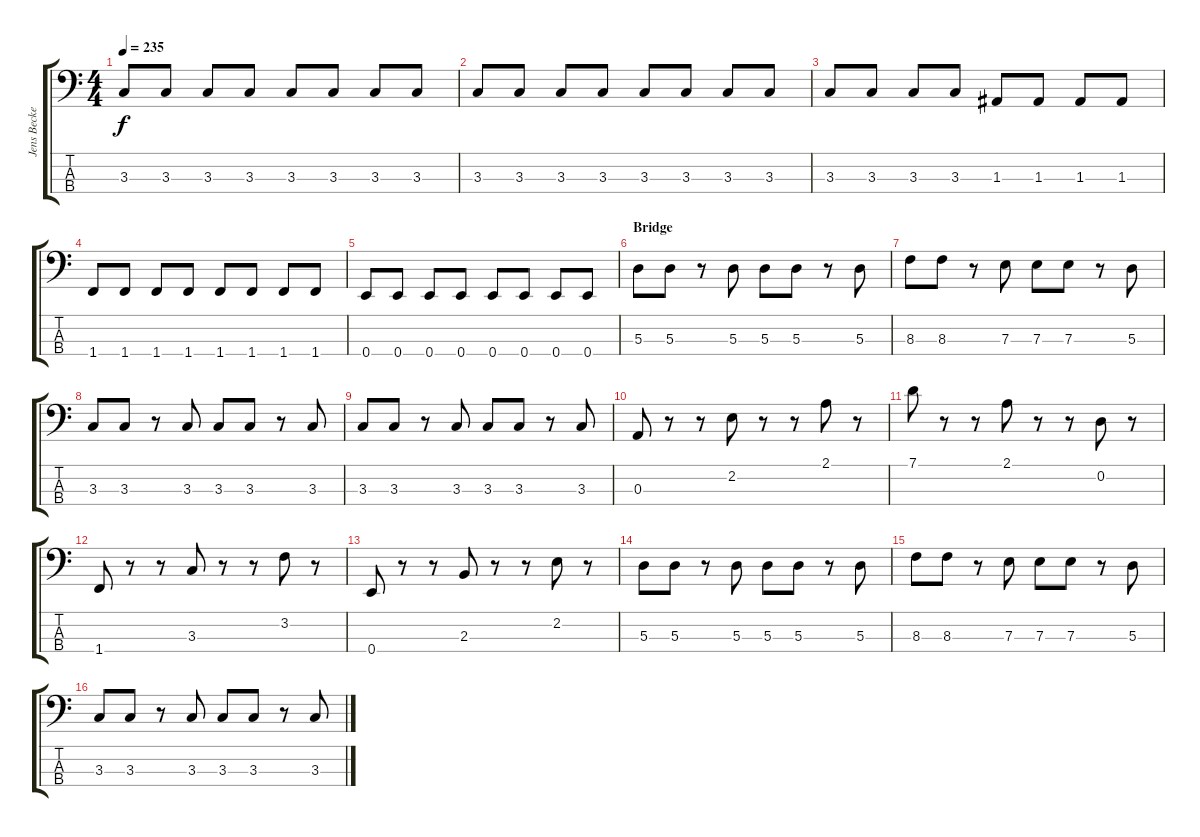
\track ("Jens Becker" "Jens Becke") {instrument electricbasspick}
\staff {score tabs}
\tuning (G2 D2 A1 E1) {hide}
\ts (4 4)
\tempo 235
\clef f4
\ks c
3.3.8{dy f} 3.3.8 3.3.8 3.3.8 3.3.8 3.3.8 3.3.8 3.3.8 |
3.3.8 3.3.8 3.3.8 3.3.8 3.3.8 3.3.8 3.3.8 3.3.8 |
3.3.8 3.3.8 3.3.8 3.3.8 1.3.8 1.3.8 1.3.8 1.3.8 |
1.4.8 1.4.8 1.4.8 1.4.8 1.4.8 1.4.8 1.4.8 1.4.8 |
0.4.8 0.4.8 0.4.8 0.4.8 0.4.8 0.4.8 0.4.8 0.4.8 |
\section ("" "Bridge")
5.3.8 5.3.8 r.8 5.3.8 5.3.8 5.3.8 r.8 5.3.8 |
8.3.8 8.3.8 r.8 7.3.8 7.3.8 7.3.8 r.8 5.3.8 |
3.3.8 3.3.8 r.8 3.3.8 3.3.8 3.3.8 r.8 3.3.8 |
3.3.8 3.3.8 r.8 3.3.8 3.3.8 3.3.8 r.8 3.3.8 |
0.3.8 r.8 r.8 2.2.8 r.8 r.8 2.1.8 r.8 |
7.1.8 r.8 r.8 2.1.8 r.8 r.8 0.2.8 r.8 |
1.4.8 r.8 r.8 3.3.8 r.8 r.8 3.2.8 r.8 |
0.4.8 r.8 r.8 2.3.8 r.8 r.8 2.2.8 r.8 |
5.3.8 5.3.8 r.8 5.3.8 5.3.8 5.3.8 r.8 5.3.8 |
8.3.8 8.3.8 r.8 7.3.8 7.3.8 7.3.8 r.8 5.3.8 |
3.3.8 3.3.8 r.8 3.3.8 3.3.8 3.3.8 r.8 3.3.8
